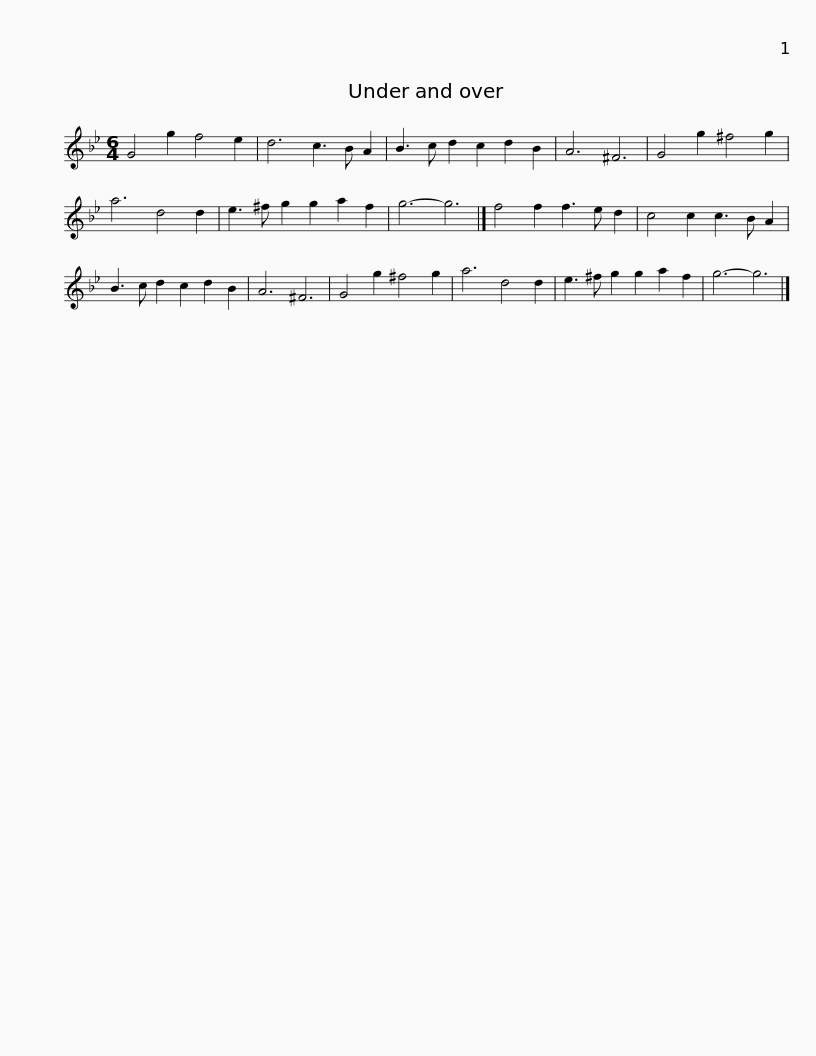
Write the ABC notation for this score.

X:1
L:1/8
M:6/4
I:linebreak $
K:Gmin
V:1 treble
V:1
 G4 g2 f4 e2 | d6 c3 B A2 | B3 c d2 c2 d2 B2 | A6 ^F6 | G4 g2 ^f4 g2 | %5
 a6 d4 d2 | e3 ^f g2 g2 a2 f2 |$ g6- g6 |] f4 f2 f3 e d2 | c4 c2 c3 B A2 | %10
 B3 c d2 c2 d2 B2 | A6 ^F6 | G4 g2 ^f4 g2 | a6 d4 d2 |$ e3 ^f g2 g2 a2 f2 | %15
 g6- g6 |] %16
